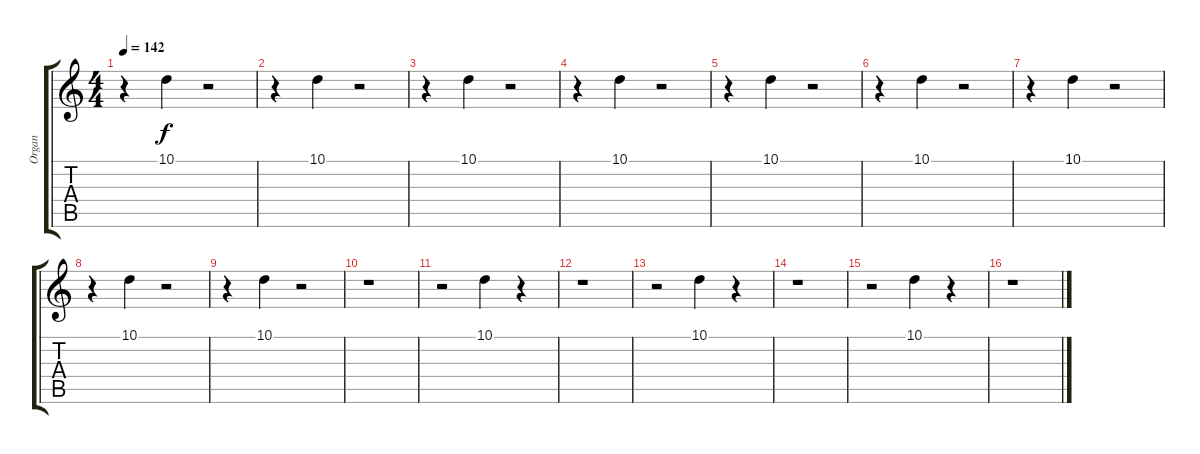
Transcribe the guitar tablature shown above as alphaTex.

\track ("Organ" "Organ") {instrument drawbarorgan}
\staff {score tabs}
\tuning (E4 B3 G3 D3 A2 E2) {hide}
\ts (4 4)
\tempo 142
\clef g2
\ks c
r.4{dy f} 10.1.4 r.2 |
r.4 10.1.4 r.2 |
r.4 10.1.4 r.2 |
r.4 10.1.4 r.2 |
r.4 10.1.4 r.2 |
r.4 10.1.4 r.2 |
r.4 10.1.4 r.2 |
r.4 10.1.4 r.2 |
r.4 10.1.4 r.2 |
r.1 |
r.2 10.1.4 r.4 |
r.1 |
r.2 10.1.4 r.4 |
r.1 |
r.2 10.1.4 r.4 |
r.1
